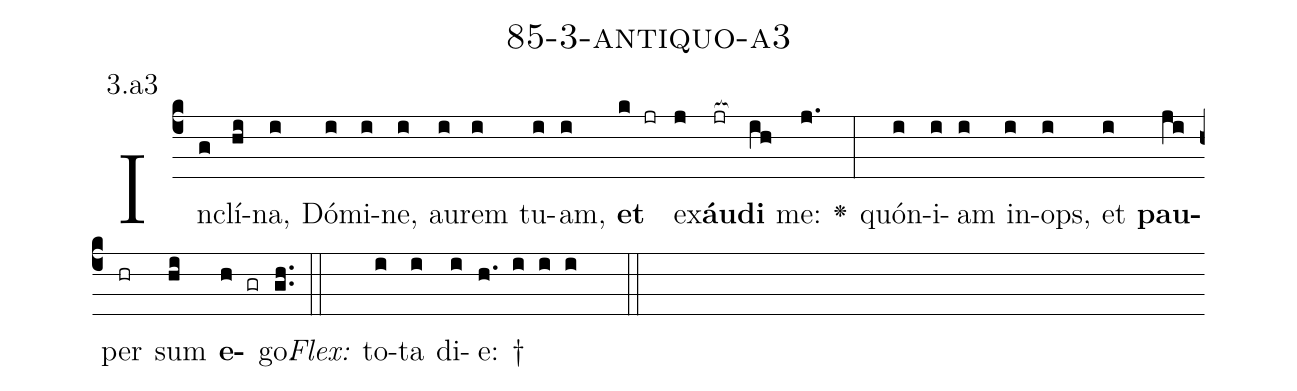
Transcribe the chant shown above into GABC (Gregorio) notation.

name: 85-3-antiquo-a3;
annotation: 3.a3;
%%
(c4)In(g)clí(hi)na,(i) Dó(i)mi(i)ne,(i) au(i)rem(i) tu(i)am,(i) <b>et</b>(k jr) ex(j)<b>áu</b>(jr[ocb:1{])<b>di</b>(ih[ocb:0}]) me:(j.) <v>\greheightstar</v>(:) quón(i)i(i)am(i) in(i)ops,(i) et(i) <b>pau</b>(ji)per(hr) sum(hi) <b>e</b>(h gr)go.(gh..) (::)
<i>Flex:</i>()  to(i)ta(i) di(i)e: †(h. i i i  ::)

%E(i) u(i) o(ji) u(hi) a(h) e.(gh..) (::)
